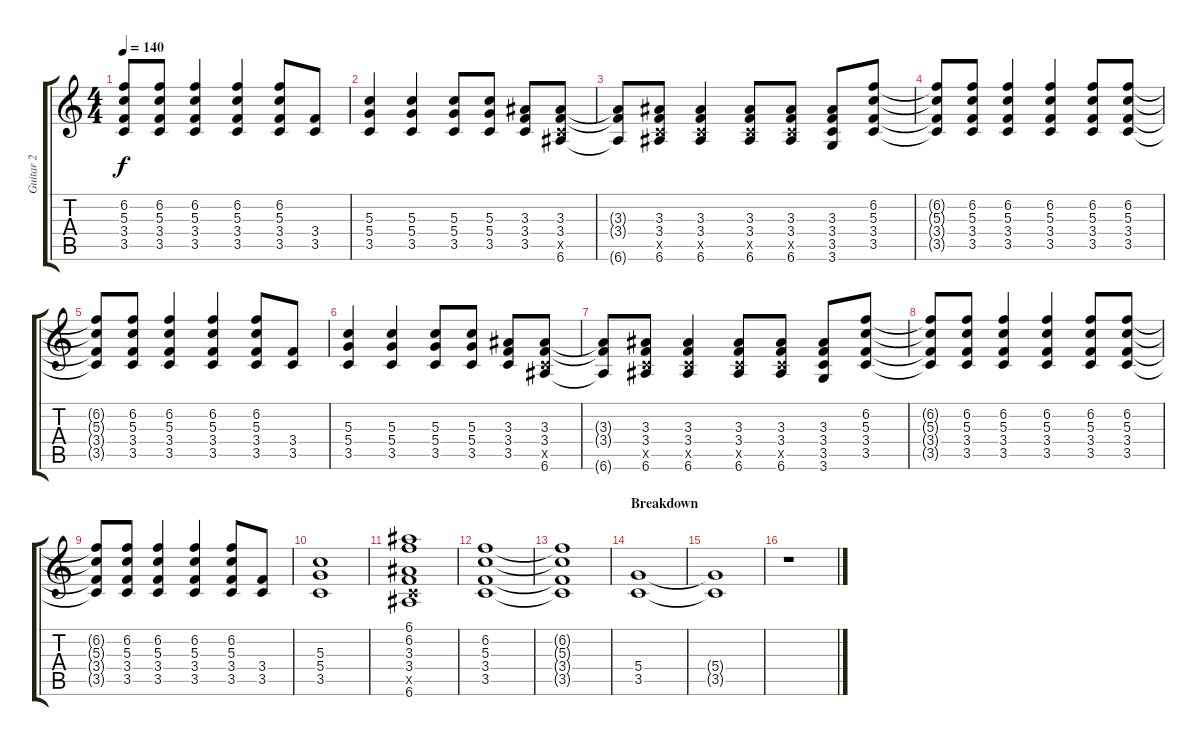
\track ("Guitar 2" "Guitar 2") {instrument distortionguitar}
\staff {score tabs}
\tuning (E4 B3 G3 D3 A2 E2) {hide}
\ts (4 4)
\tempo 140
\clef g2
\ks c
(6.2{t} 5.3{t} 3.4{t} 3.5{t}).8{dy f} (6.2 5.3 3.4 3.5).8 (6.2 5.3 3.4 3.5).4 (6.2 5.3 3.4 3.5).4 (6.2 5.3 3.4 3.5).8 (3.4 3.5).8 |
(5.3 5.4 3.5).4 (5.3 5.4 3.5).4 (5.3 5.4 3.5).8 (5.3 5.4 3.5).8 (3.3 3.4 3.5).8 (3.3 3.4 3.5{x} 6.6).8 |
(3.3{t} 3.4{t} 6.6{t}).8 (3.3 3.4 3.5{x} 6.6).8 (3.3 3.4 3.5{x} 6.6).4 (3.3 3.4 3.5{x} 6.6).8 (3.3 3.4 3.5{x} 6.6).8 (3.3 3.4 3.5 3.6).8 (6.2 5.3 3.4 3.5).8 |
(6.2{t} 5.3{t} 3.4{t} 3.5{t}).8 (6.2 5.3 3.4 3.5).8 (6.2 5.3 3.4 3.5).4 (6.2 5.3 3.4 3.5).4 (6.2 5.3 3.4 3.5).8 (6.2 5.3 3.4 3.5).8 |
(6.2{t} 5.3{t} 3.4{t} 3.5{t}).8 (6.2 5.3 3.4 3.5).8 (6.2 5.3 3.4 3.5).4 (6.2 5.3 3.4 3.5).4 (6.2 5.3 3.4 3.5).8 (3.4 3.5).8 |
(5.3 5.4 3.5).4 (5.3 5.4 3.5).4 (5.3 5.4 3.5).8 (5.3 5.4 3.5).8 (3.3 3.4 3.5).8 (3.3 3.4 3.5{x} 6.6).8 |
(3.3{t} 3.4{t} 6.6{t}).8 (3.3 3.4 3.5{x} 6.6).8 (3.3 3.4 3.5{x} 6.6).4 (3.3 3.4 3.5{x} 6.6).8 (3.3 3.4 3.5{x} 6.6).8 (3.3 3.4 3.5 3.6).8 (6.2 5.3 3.4 3.5).8 |
(6.2{t} 5.3{t} 3.4{t} 3.5{t}).8 (6.2 5.3 3.4 3.5).8 (6.2 5.3 3.4 3.5).4 (6.2 5.3 3.4 3.5).4 (6.2 5.3 3.4 3.5).8 (6.2 5.3 3.4 3.5).8 |
(6.2{t} 5.3{t} 3.4{t} 3.5{t}).8 (6.2 5.3 3.4 3.5).8 (6.2 5.3 3.4 3.5).4 (6.2 5.3 3.4 3.5).4 (6.2 5.3 3.4 3.5).8 (3.4 3.5).8 |
(5.3 5.4 3.5).1 |
(6.1 6.2 3.3 3.4 3.5{x} 6.6).1 |
(6.2 5.3 3.4 3.5).1 |
(6.2{t} 5.3{t} 3.4{t} 3.5{t}).1 |
\section ("" "Breakdown")
(5.4 3.5).1 |
(5.4{t} 3.5{t}).1 |
r.1
